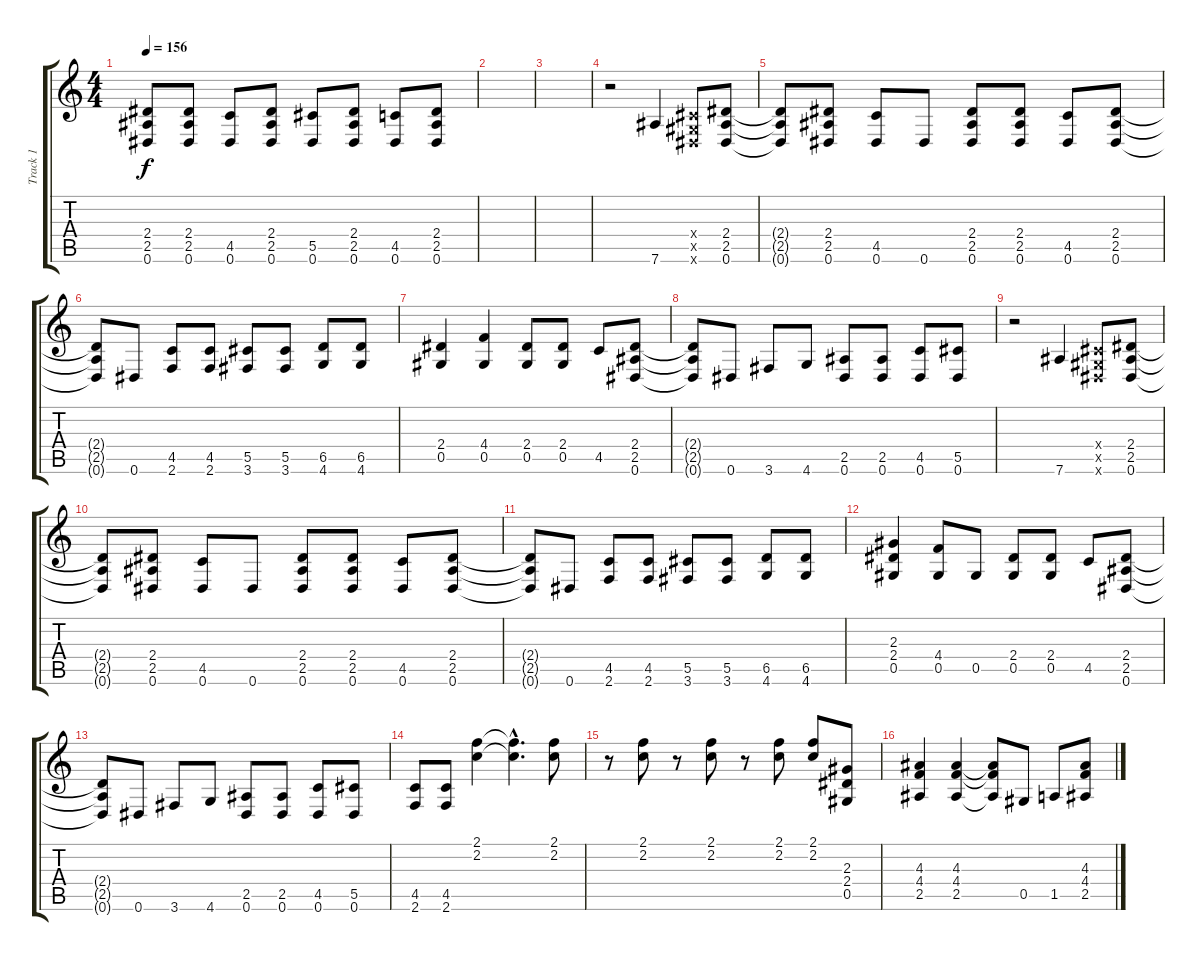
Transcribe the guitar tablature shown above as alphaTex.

\track ("Track 1" "Track 1") {instrument overdrivenguitar}
\staff {score tabs}
\tuning (Eb4 Bb3 Gb3 Db3 Ab2 Eb2) {hide}
\ts (4 4)
\tempo 156
\clef g2
\ks c
(2.4{t} 2.5{t} 0.6{t}).8{dy f} (2.4 2.5 0.6).8 (4.5 0.6).8 (2.4 2.5 0.6).8 (5.5 0.6).8 (2.4 2.5 0.6).8 (4.5 0.6).8 (2.4 2.5 0.6).8 |
|
|
r.2 7.6.4 (0.4{x} 0.5{x} 0.6{x}).8 (2.4 2.5 0.6).8 |
(2.4{t} 2.5{t} 0.6{t}).8 (2.4 2.5 0.6).8 (4.5 0.6).8 0.6.8 (2.4 2.5 0.6).8 (2.4 2.5 0.6).8 (4.5 0.6).8 (2.4 2.5 0.6).8 |
(2.4{t} 2.5{t} 0.6{t}).8 0.6.8 (4.5 2.6).8 (4.5 2.6).8 (5.5 3.6).8 (5.5 3.6).8 (6.5 4.6).8 (6.5 4.6).8 |
(2.4 0.5).4 (4.4 0.5).4 (2.4 0.5).8 (2.4 0.5).8 4.5.8 (2.4 2.5 0.6).8 |
(2.4{t} 2.5{t} 0.6{t}).8 0.6.8 3.6.8 4.6.8 (2.5 0.6).8 (2.5 0.6).8 (4.5 0.6).8 (5.5 0.6).8 |
r.2 7.6.4 (0.4{x} 0.5{x} 0.6{x}).8 (2.4 2.5 0.6).8 |
(2.4{t} 2.5{t} 0.6{t}).8 (2.4 2.5 0.6).8 (4.5 0.6).8 0.6.8 (2.4 2.5 0.6).8 (2.4 2.5 0.6).8 (4.5 0.6).8 (2.4 2.5 0.6).8 |
(2.4{t} 2.5{t} 0.6{t}).8 0.6.8 (4.5 2.6).8 (4.5 2.6).8 (5.5 3.6).8 (5.5 3.6).8 (6.5 4.6).8 (6.5 4.6).8 |
(2.3 2.4 0.5).4 (4.4 0.5).8 0.5.8 (2.4 0.5).8 (2.4 0.5).8 4.5.8 (2.4 2.5 0.6).8 |
(2.4{t} 2.5{t} 0.6{t}).8 0.6.8 3.6.8 4.6.8 (2.5 0.6).8 (2.5 0.6).8 (4.5 0.6).8 (5.5 0.6).8 |
(4.5 2.6).8 (4.5 2.6).8 (2.1 2.2).4 (2.1{hac t} 2.2{hac t}).4{d} (2.1 2.2).8 |
r.8 (2.1 2.2).8 r.8 (2.1 2.2).8 r.8 (2.1 2.2).8 (2.1 2.2).8 (2.3 2.4 0.5).8 |
(4.3 4.4 2.5).4 (4.3 4.4 2.5).4 (4.3{t} 4.4{t} 2.5{t}).8 0.5.8 1.5.8 (4.3 4.4 2.5).8
